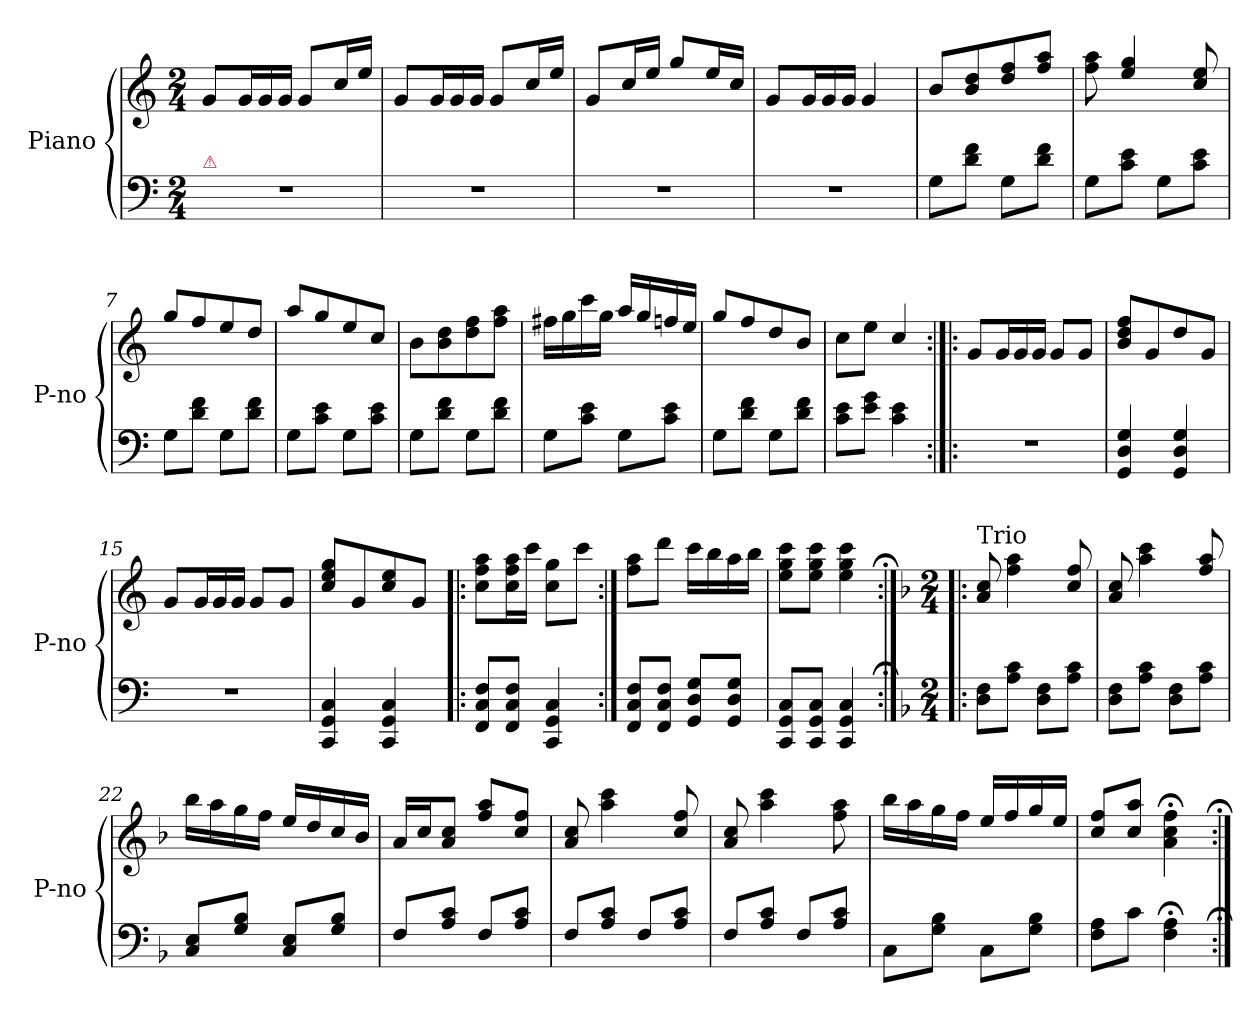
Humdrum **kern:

**kern	**kern
*part1	*part1
*staff2	*staff1
*I"Piano	*
*I'P-no	*
*clefF4	*clefG2
*k[]	*k[]
*M2/4	*M2/4
=1	=1
!LO:TX:a:color=crimson:t=⚠	!
2r	8g/L
*	*Xtuplet
.	24g/L
.	24g/
.	24g/JJ
.	8g/L
.	16cc/L
.	16ee/JJ
=2	=2
2r	8g/L
.	24g/L
.	24g/
.	24g/JJ
.	8g/L
.	16cc/L
.	16ee/JJ
=3	=3
2r	8g/L
.	16cc/L
.	16ee/JJ
.	8gg/L
.	16ee/L
.	16cc/JJ
=4	=4
2r	8g/L
.	24g/L
.	24g/
.	24g/JJ
.	4g/
=5	=5
8G\L	8b/L
8d\ 8f\J	8b/ 8dd/
8G\L	8dd/ 8ff/
8d\ 8f\J	8ff/ 8aa/J
=6	=6
8G\L	8ff\ 8aa\
8c\ 8e\J	4ee/ 4gg/
8G\L	.
8c\ 8e\J	8cc/ 8ee/
=7	=7
8G\L	8gg/L
8d\ 8f\J	8ff/
8G\L	8ee/
8d\ 8f\J	8dd/J
=8	=8
8G\L	8aa/L
8c\ 8e\J	8gg/
8G\L	8ee/
8c\ 8e\J	8cc/J
=9	=9
8G\L	8b\L
8d\ 8f\J	8b\ 8dd\
8G\L	8dd\ 8ff\
8d\ 8f\J	8ff\ 8aa\J
=10	=10
8G\L	16ff#X\LL
.	16gg\
8c\ 8e\J	16ccc\
.	16gg\JJ
8G\L	16aa/LL
.	16gg/
8c\ 8e\J	16ffn/
.	16ee/JJ
=11	=11
8G\L	8gg/L
8d\ 8f\J	8ff/
8G\L	8dd/
8d\ 8f\J	8b/J
=12	=12
8c\ 8e\L	8cc\L
8e\ 8g\J	8ee\J
4c\ 4e\	4cc/
=13:|!|:	=13:|!|:
2r	8g/L
.	24g/L
.	24g/
.	24g/JJ
.	8g/L
.	8g/J
=14	=14
4GG/ 4D/ 4G/	8b/ 8dd/ 8ff/L
.	8g/
4GG/ 4D/ 4G/	8dd/
.	8g/J
=15	=15
2r	8g/L
.	24g/L
.	24g/
.	24g/JJ
.	8g/L
.	8g/J
=16	=16
4CC/ 4GG/ 4C/	8cc/ 8ee/ 8gg/L
.	8g/
4CC/ 4GG/ 4C/	8cc/ 8ee/
.	8g/J
=17!|:	=17!|:
8FF/ 8C/ 8F/L	8cc\ 8ff\ 8aa\L
8FF/ 8C/ 8F/J	16cc\ 16ff\ 16aa\L
.	16ccc\JJ
4CC/ 4GG/ 4C/	8cc\ 8gg\L
.	8ccc\J
=18:|!	=18:|!
8FF/ 8C/ 8F/L	8ff\ 8aa\L
8FF/ 8C/ 8F/J	8ddd\J
8GG/ 8D/ 8G/L	16ccc\LL
.	16bb\
8GG/ 8D/ 8G/J	16aa\
.	16bb\JJ
=19	=19
8CC/ 8GG/ 8C/L	8ee\ 8gg\ 8ccc\L
8CC/ 8GG/ 8C/J	8ee\ 8gg\ 8ccc\J
4CC/ 4GG/ 4C/	4ee\ 4gg\ 4ccc\
=20:|!|:;	=20:|!|:;
*k[b-]	*k[b-]
*M2/4	*M2/4
!	!LO:TX:a:t=Trio
8D\ 8F\L	8a/ 8cc/
8A\ 8c\J	4ff\ 4aa\
8D\ 8F\L	.
8A\ 8c\J	8cc/ 8ff/
=21	=21
8D\ 8F\L	8a/ 8cc/
8A\ 8c\J	4aa\ 4ccc\
8D\ 8F\L	.
8A\ 8c\J	8ff/ 8aa/
=22	=22
8C/ 8E/L	16bb-\LL
.	16aa\
8G/ 8B-/J	16gg\
.	16ff\JJ
8C/ 8E/L	16ee/LL
.	16dd/
8G/ 8B-/J	16cc/
.	16b-/JJ
=23	=23
8F/L	16a/LL
.	16cc/J
8A/ 8c/J	8a/ 8cc/J
8F/L	8ff/ 8aa/L
8A/ 8c/J	8cc/ 8ff/J
=24	=24
8F/L	8a/ 8cc/
8A/ 8c/J	4aa\ 4ccc\
8F/L	.
8A/ 8c/J	8cc/ 8ff/
=25	=25
8F/L	8a/ 8cc/
8A/ 8c/J	4aa\ 4ccc\
8F/L	.
8A/ 8c/J	8ff\ 8aa\
=26	=26
8C\L	16bb-\LL
.	16aa\
8G\ 8B-\J	16gg\
.	16ff\JJ
8C\L	16ee/LL
.	16ff/
8G\ 8B-\J	16gg/
.	16ee/JJ
=27	=27
8F\ 8A\L	8cc/ 8ff/L
8c\J	8cc/ 8aa/J
4F;<\ 4A;<\	4a;<\ 4cc;<\ 4ff;<\
=:|!;	=:|!;
*-	*-
